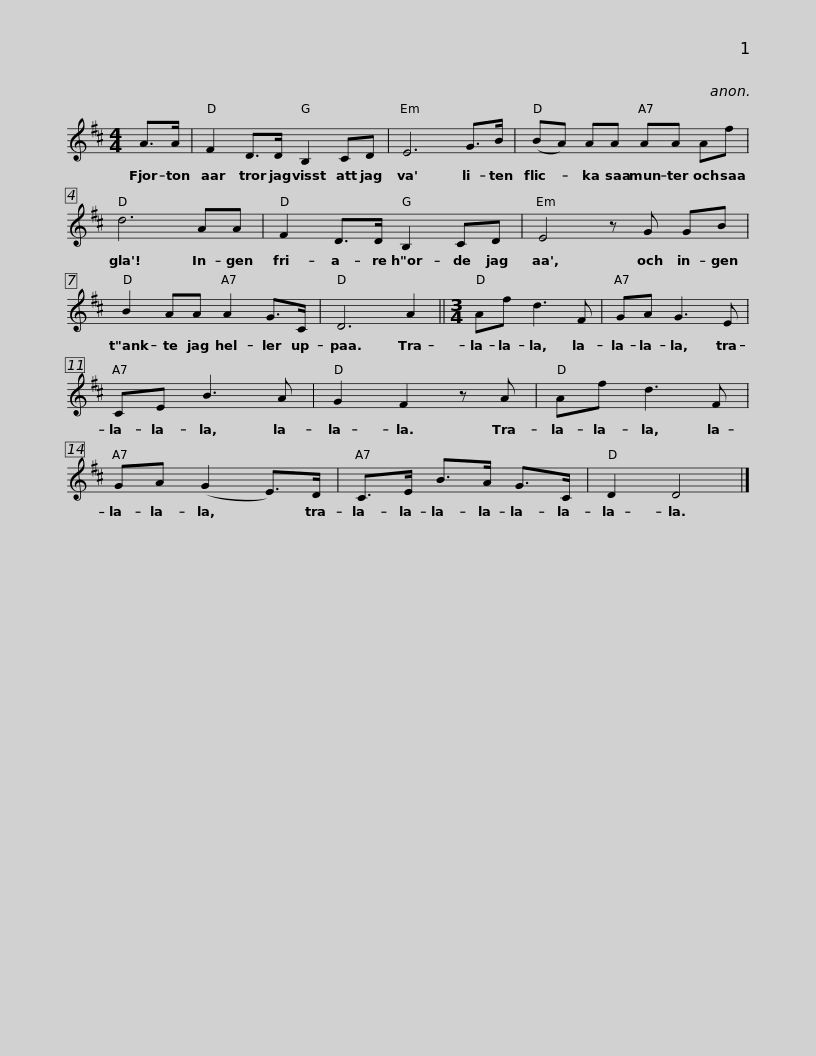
X:1
L:1/8
M:4/4
I:linebreak $
K:D
V:1 treble
V:1
 A>A | F2 D>D B,2 CD | E6 G>B | (BA) AA AA Af | d6 AA |$ %5
 F2 D>D B,2 CD | E4 z G GB | B2 AA A2 G>C | D6 A2 ||[M:3/4] Af d3 F |$ %10
 GA G3 E | CE B3 A | G2 F2 z A | Af d3 F | GA (G2 E>)D | %15
 C>E B>A G>C | D2 D4 |] %17
